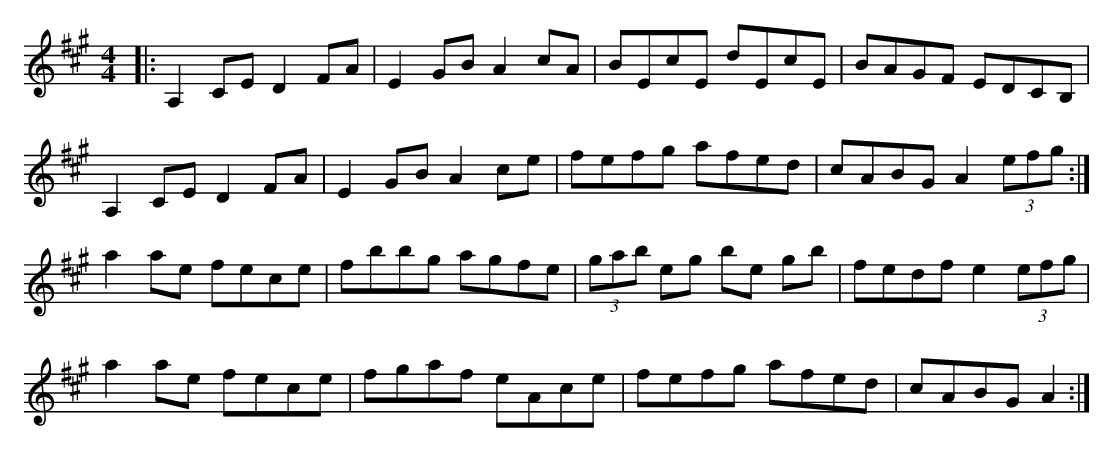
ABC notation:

X:1
M:4/4
K:A
|:A,2CE D2FA|E2GB A2cA|BEcE dEcE|BAGF EDCB,|
A,2CE D2FA|E2GB A2ce|fefg afed|cABG A2 (3efg:|
a2 ae fece|fbbg agfe|(3gab eg be gb|fedf e2 (3efg|
a2 ae fece|fgaf eAce|fefg afed|cABG A2:|
